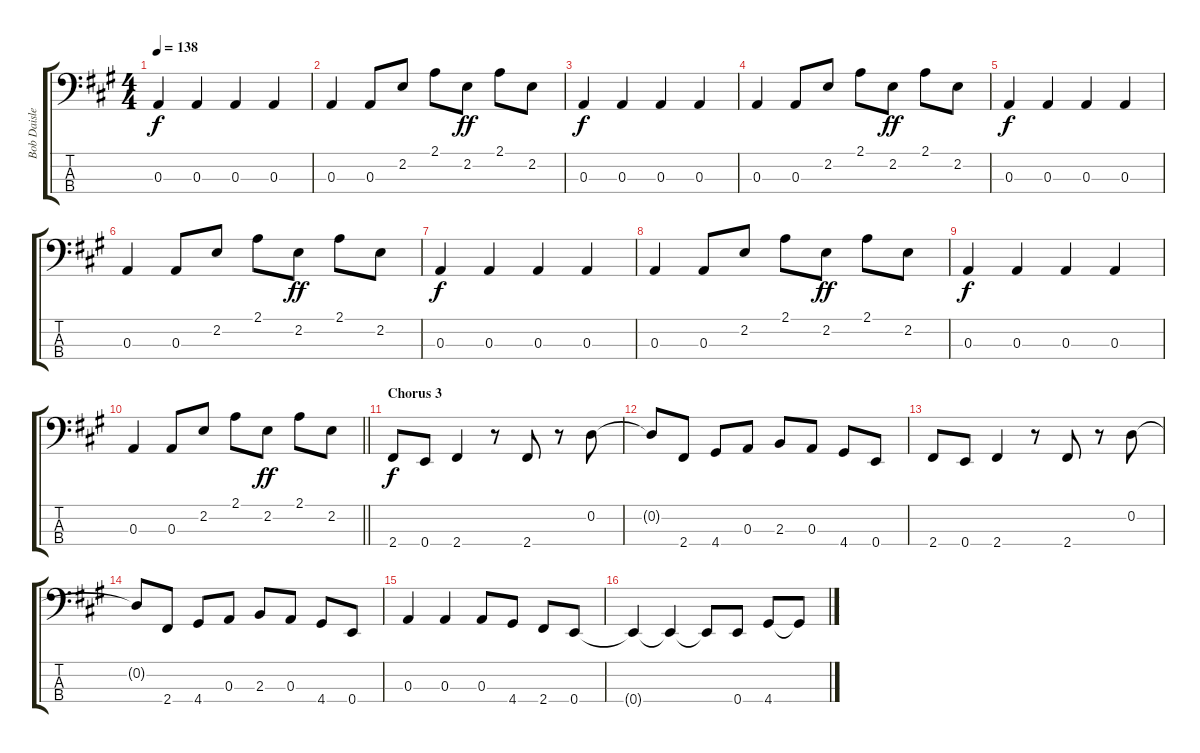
\track ("Bob Daisley" "Bob Daisle") {instrument electricbassfinger}
\staff {score tabs}
\tuning (G2 D2 A1 E1) {hide}
\ts (4 4)
\tempo 138
\clef f4
\ks a
0.3.4{dy f} 0.3.4 0.3.4 0.3.4 |
0.3.4 0.3.8 2.2.8 2.1.8 2.2.8{dy ff} 2.1.8 2.2.8 |
0.3.4{dy f} 0.3.4 0.3.4 0.3.4 |
0.3.4 0.3.8 2.2.8 2.1.8 2.2.8{dy ff} 2.1.8 2.2.8 |
0.3.4{dy f} 0.3.4 0.3.4 0.3.4 |
0.3.4 0.3.8 2.2.8 2.1.8 2.2.8{dy ff} 2.1.8 2.2.8 |
0.3.4{dy f} 0.3.4 0.3.4 0.3.4 |
0.3.4 0.3.8 2.2.8 2.1.8 2.2.8{dy ff} 2.1.8 2.2.8 |
0.3.4{dy f} 0.3.4 0.3.4 0.3.4 |
\barLineRight lightlight
0.3.4 0.3.8 2.2.8 2.1.8 2.2.8{dy ff} 2.1.8 2.2.8 |
\section ("" "Chorus 3")
2.4.8{dy f} 0.4.8 2.4.4 r.8 2.4.8 r.8 0.2.8 |
0.2{t}.8 2.4.8 4.4.8 0.3.8 2.3.8 0.3.8 4.4.8 0.4.8 |
2.4.8 0.4.8 2.4.4 r.8 2.4.8 r.8 0.2.8 |
0.2{t}.8 2.4.8 4.4.8 0.3.8 2.3.8 0.3.8 4.4.8 0.4.8 |
0.3.4 0.3.4 0.3.8 4.4.8 2.4.8 0.4.8 |
0.4{t}.4 0.4{t}.4 0.4{t}.8 0.4.8 4.4.8 4.4{t}.8
